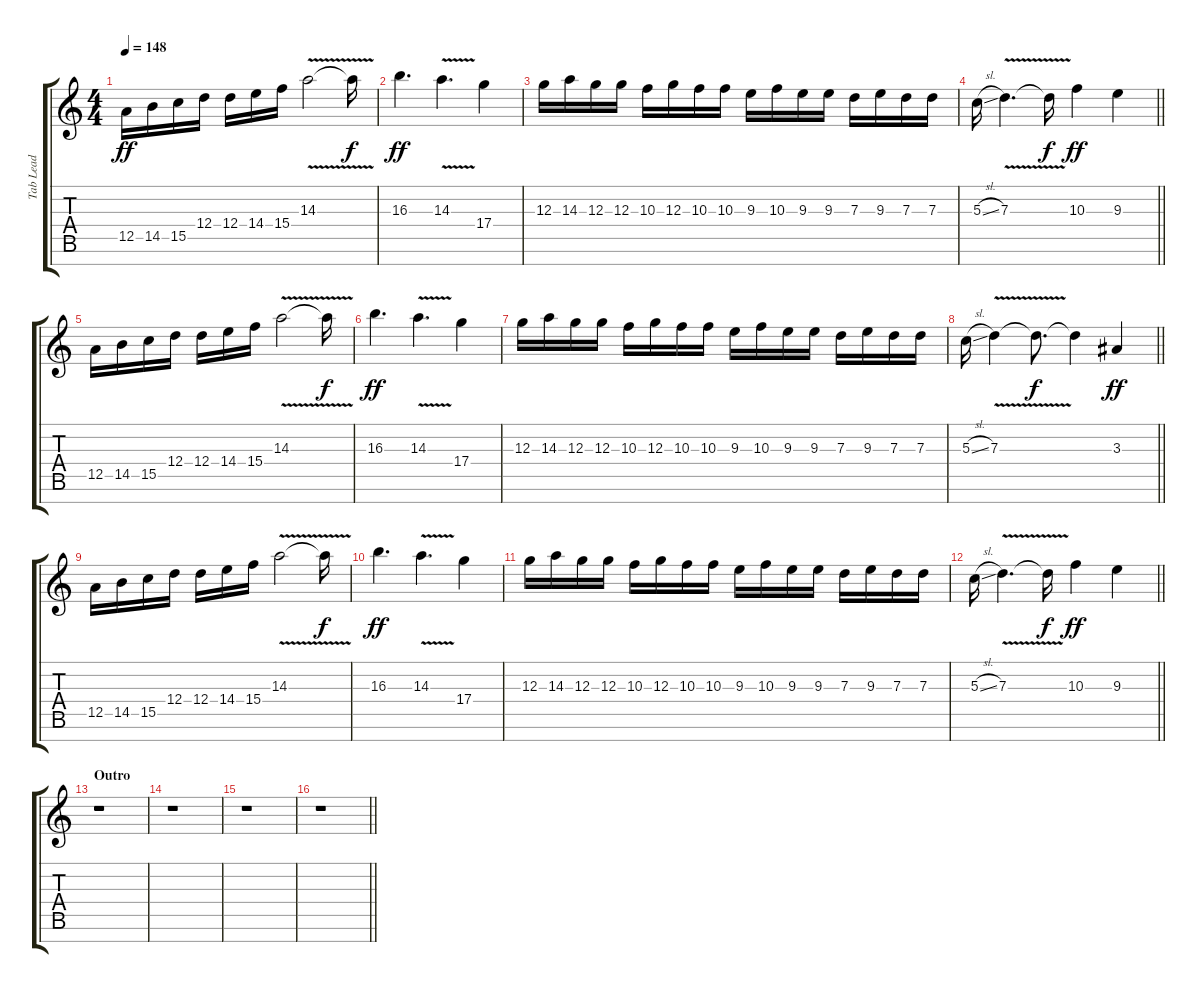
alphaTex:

\track ("Tab Lead" "Tab Lead") {instrument distortionguitar}
\staff {score tabs}
\tuning (E4 B3 G3 D3 A2 E2 B1) {hide}
\ts (4 4)
\tempo 148
\clef g2
\ks c
12.5.16{dy ff} 14.5.16 15.5.16 12.4.16 12.4.16 14.4.16 15.4.16 14.3{v}.2 14.3{t}.16{dy f} |
16.3.4{d dy ff} 14.3{v}.4{d} 17.4.4 |
12.3.16 14.3.16 12.3.16 12.3.16 10.3.16 12.3.16 10.3.16 10.3.16 9.3.16 10.3.16 9.3.16 9.3.16 7.3.16 9.3.16 7.3.16 7.3.16 |
\barLineRight lightlight
5.3{sl}.16 7.3{v}.4{d} 7.3{t}.16{dy f} 10.3.4{dy ff} 9.3.4 |
12.5.16 14.5.16 15.5.16 12.4.16 12.4.16 14.4.16 15.4.16 14.3{v}.2 14.3{t}.16{dy f} |
16.3.4{d dy ff} 14.3{v}.4{d} 17.4.4 |
12.3.16 14.3.16 12.3.16 12.3.16 10.3.16 12.3.16 10.3.16 10.3.16 9.3.16 10.3.16 9.3.16 9.3.16 7.3.16 9.3.16 7.3.16 7.3.16 |
\barLineRight lightlight
5.3{sl}.16 7.3{v}.4 7.3{t}.8{d dy f} 7.3{t}.4 3.3.4{dy ff} |
12.5.16 14.5.16 15.5.16 12.4.16 12.4.16 14.4.16 15.4.16 14.3{v}.2 14.3{t}.16{dy f} |
16.3.4{d dy ff} 14.3{v}.4{d} 17.4.4 |
12.3.16 14.3.16 12.3.16 12.3.16 10.3.16 12.3.16 10.3.16 10.3.16 9.3.16 10.3.16 9.3.16 9.3.16 7.3.16 9.3.16 7.3.16 7.3.16 |
\barLineRight lightlight
5.3{sl}.16 7.3{v}.4{d} 7.3{t}.16{dy f} 10.3.4{dy ff} 9.3.4 |
\section ("" "Outro")
r.1 |
r.1 |
r.1 |
\barLineRight lightlight
r.1
